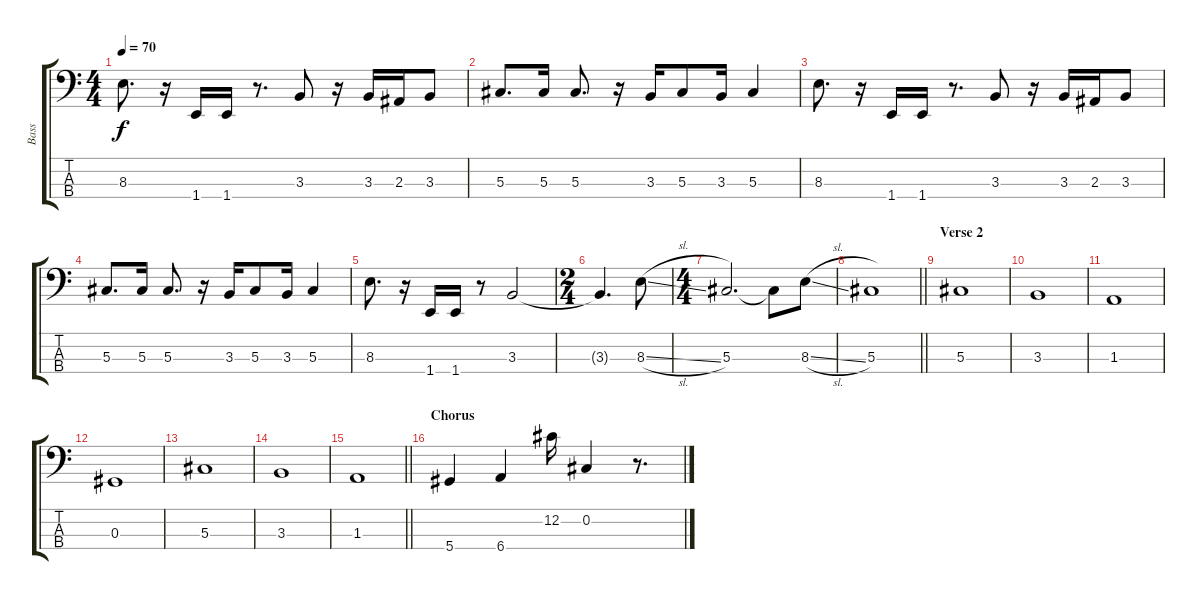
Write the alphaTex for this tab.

\track ("Bass" "Bass") {instrument electricbassfinger}
\staff {score tabs}
\tuning (Gb2 Db2 Ab1 Eb1) {hide}
\ts (4 4)
\tempo 70
\clef f4
\ks aminor
8.3.8{d dy f} r.16 1.4.16 1.4.16 r.8{d} 3.3.8 r.16 3.3.16 2.3.16 3.3.8 |
5.3.8{d} 5.3.16 5.3.8{d} r.16 3.3.16 5.3.8 3.3.16 5.3.4 |
8.3.8{d} r.16 1.4.16 1.4.16 r.8{d} 3.3.8 r.16 3.3.16 2.3.16 3.3.8 |
5.3.8{d} 5.3.16 5.3.8{d} r.16 3.3.16 5.3.8 3.3.16 5.3.4 |
8.3.8{d} r.16 1.4.16 1.4.16 r.8 3.3.2 |
\ts (2 4)
\ks c
3.3{t}.4{d} 8.3{sl}.8 |
\ts (4 4)
\ks aminor
5.3.2{d} 5.3{t}.8 8.3{sl}.8 |
\barLineRight lightlight
5.3.1 |
\section ("" "Verse 2")
5.3.1 |
3.3.1 |
1.3.1 |
0.3.1 |
5.3.1 |
3.3.1 |
\barLineRight lightlight
1.3.1 |
\section ("" "Chorus")
5.4.4 6.4.4 12.2.16 0.2.4 r.8{d}
